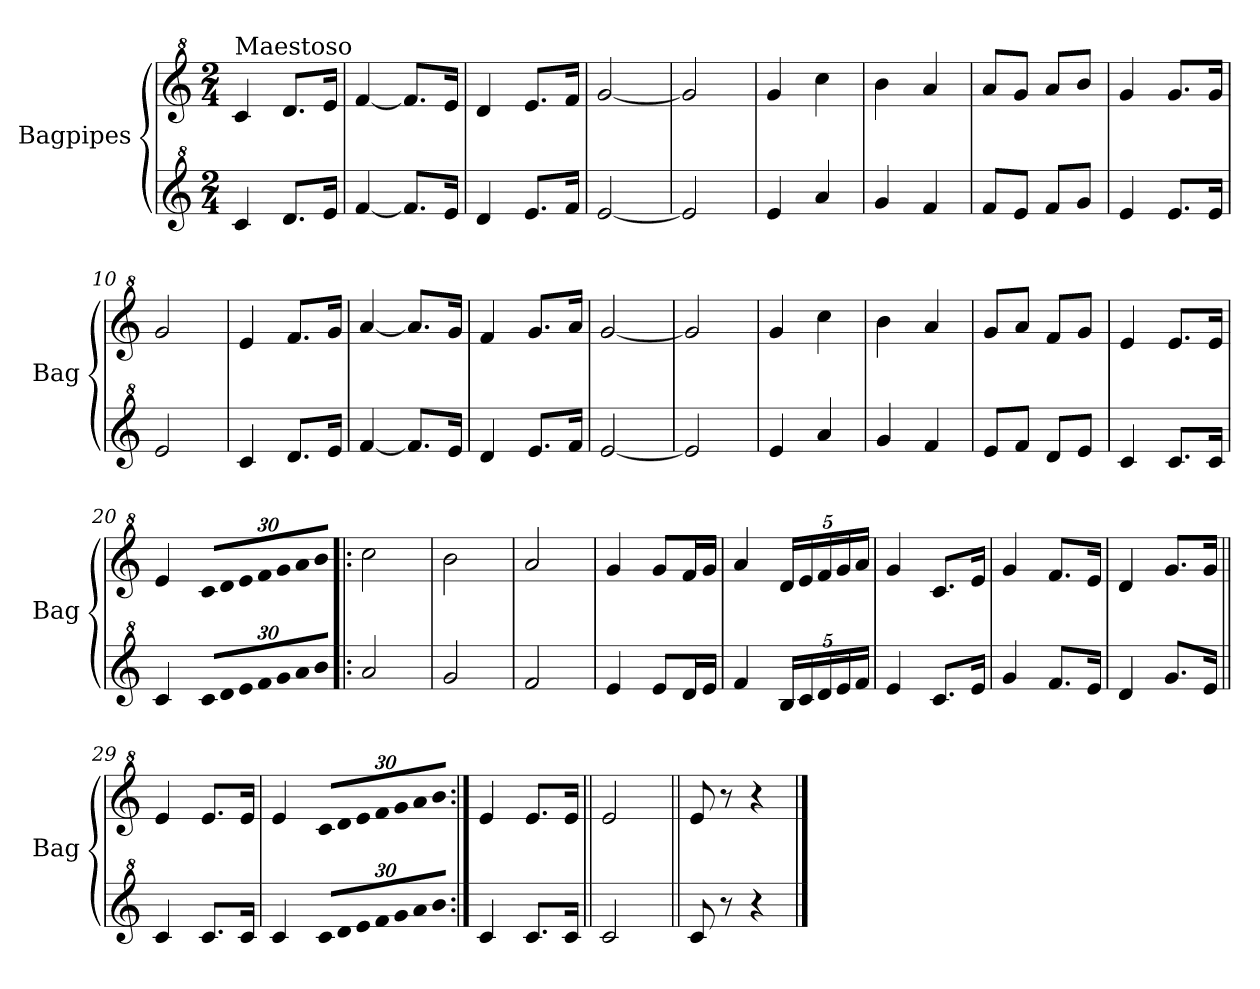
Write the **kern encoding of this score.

**kern	**kern
*part2	*part1
*staff2	*staff1
*I"Bagpipes	*I"Bagpipes
*I'Bag	*I'Bag
*clefG^2	*clefG^2
*k[]	*k[]
*C:	*C:
*M2/4	*M2/4
=1	=1
!	!LO:TX:a:t=Maestoso
4cc/	4cc/
8.dd/L	8.dd/L
16ee/Jk	16ee/Jk
=2	=2
[4ff/	[4ff/
8.ff/L]	8.ff/L]
16ee/Jk	16ee/Jk
=3	=3
4dd/	4dd/
8.ee/L	8.ee/L
16ff/Jk	16ff/Jk
=4	=4
[2ee/	[2gg/
=5	=5
2ee/]	2gg/]
=6	=6
4ee/	4gg/
4aa/	4ccc\
=7	=7
4gg/	4bb\
4ff/	4aa/
=8	=8
8ff/L	8aa/L
8ee/J	8gg/J
8ff/L	8aa/L
8gg/J	8bb/J
=9	=9
4ee/	4gg/
8.ee/L	8.gg/L
16ee/Jk	16gg/Jk
=10	=10
2ee/	2gg/
=11	=11
4cc/	4ee/
8.dd/L	8.ff/L
16ee/Jk	16gg/Jk
=12	=12
[4ff/	[4aa/
8.ff/L]	8.aa/L]
16ee/Jk	16gg/Jk
!!LO:LB:g=z
=13	=13
4dd/	4ff/
8.ee/L	8.gg/L
16ff/Jk	16aa/Jk
=14	=14
[2ee/	[2gg/
=15	=15
2ee/]	2gg/]
=16	=16
4ee/	4gg/
4aa/	4ccc\
=17	=17
4gg/	4bb\
4ff/	4aa/
=18	=18
8ee/L	8gg/L
8ff/J	8aa/J
8dd/L	8ff/L
8ee/J	8gg/J
=19	=19
4cc/	4ee/
8.cc/L	8.ee/L
16cc/Jk	16ee/Jk
=20	=20
4cc/	4ee/
*Xbrackettup	*
!LO:N:vis=16	!
*	*Xbrackettup
!	!LO:N:vis=16
480%17cc/LL	480%17cc/LL
!LO:N:vis=16	!LO:N:vis=16
480%17dd/	480%17dd/
!LO:N:vis=16	!LO:N:vis=16
480%17ee/	480%17ee/
!LO:N:vis=16	!LO:N:vis=16
480%17ff/	480%17ff/
!LO:N:vis=16	!LO:N:vis=16
480%17gg/	480%17gg/
!LO:N:vis=16	!LO:N:vis=16
480%17aa/	480%17aa/
!LO:N:vis=16	!LO:N:vis=16
480%17bb/JJ	480%17bb/JJ
=21!|:	=21!|:
2aa/	2ccc\
=22	=22
2gg/	2bb\
=23	=23
2ff/	2aa/
=24	=24
4ee/	4gg/
8ee/L	8gg/L
16dd/L	16ff/L
16ee/JJ	16gg/JJ
!!LO:LB:g=z
=25	=25
4ff/	4aa/
20b/LL	20dd/LL
20cc/	20ee/
20dd/	20ff/
20ee/	20gg/
20ff/JJ	20aa/JJ
=26	=26
4ee/	4gg/
8.cc/L	8.cc/L
16ee/Jk	16ee/Jk
=27	=27
4gg/	4gg/
8.ff/L	8.ff/L
16ee/Jk	16ee/Jk
=28	=28
4dd/	4dd/
8.gg/L	8.gg/L
16ee/Jk	16gg/Jk
=29||	=29||
4cc/	4ee/
8.cc/L	8.ee/L
16cc/Jk	16ee/Jk
=30	=30
4cc/	4ee/
!LO:N:vis=16	!LO:N:vis=16
480%17cc/LL	480%17cc/LL
!LO:N:vis=16	!LO:N:vis=16
480%17dd/	480%17dd/
!LO:N:vis=16	!LO:N:vis=16
480%17ee/	480%17ee/
!LO:N:vis=16	!LO:N:vis=16
480%17ff/	480%17ff/
!LO:N:vis=16	!LO:N:vis=16
480%17gg/	480%17gg/
!LO:N:vis=16	!LO:N:vis=16
480%17aa/	480%17aa/
!LO:N:vis=16	!LO:N:vis=16
480%17bb/JJ	480%17bb/JJ
=31:|!	=31:|!
4cc/	4ee/
8.cc/L	8.ee/L
16cc/Jk	16ee/Jk
=32||	=32||
2cc/	2ee/
!!LO:LB:g=z
=33||	=33||
8cc/	8ee/
8r	8r
4r	4r
==	==
*-	*-
